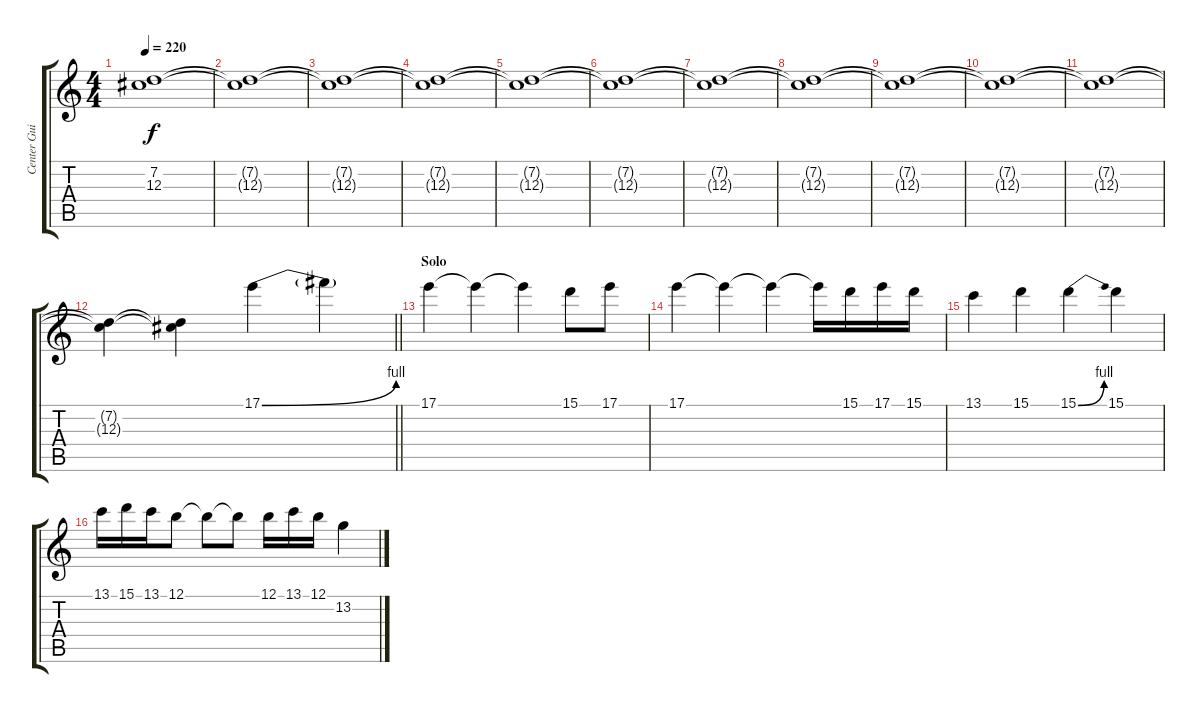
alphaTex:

\track ("Center Guitar + solo" "Center Gui") {instrument distortionguitar}
\staff {score tabs}
\tuning (B3 Gb3 D3 A2 E2 B1) {hide}
\ts (4 4)
\tempo 220
\clef g2
\ks c
(7.2{t} 12.3{t}).1{dy f} |
(7.2{t} 12.3{t}).1 |
(7.2{t} 12.3{t}).1 |
(7.2{t} 12.3{t}).1 |
(7.2{t} 12.3{t}).1 |
(7.2{t} 12.3{t}).1 |
(7.2{t} 12.3{t}).1 |
(7.2{t} 12.3{t}).1 |
(7.2{t} 12.3{t}).1 |
(7.2{t} 12.3{t}).1 |
(7.2{t} 12.3{t}).1 |
\barLineRight lightlight
(7.2{t} 12.3{t}).4 (7.2{t} 12.3{t}).4 17.1{be (bend 0 0 60 4)}.4 17.1{t}.4 |
\section ("" "Solo")
17.1.4 17.1{t}.4 17.1{t}.4 15.1.8 17.1.8 |
17.1.4 17.1{t}.4 17.1{t}.4 17.1{t}.16 15.1.16 17.1.16 15.1.16 |
13.1.4 15.1.4 15.1{be (bend 0 0 60 4)}.4 15.1.4 |
13.1.16 15.1.16 13.1.16 12.1.8 12.1{t}.8 12.1{t}.8 12.1.16 13.1.16 12.1.16 13.2.4
